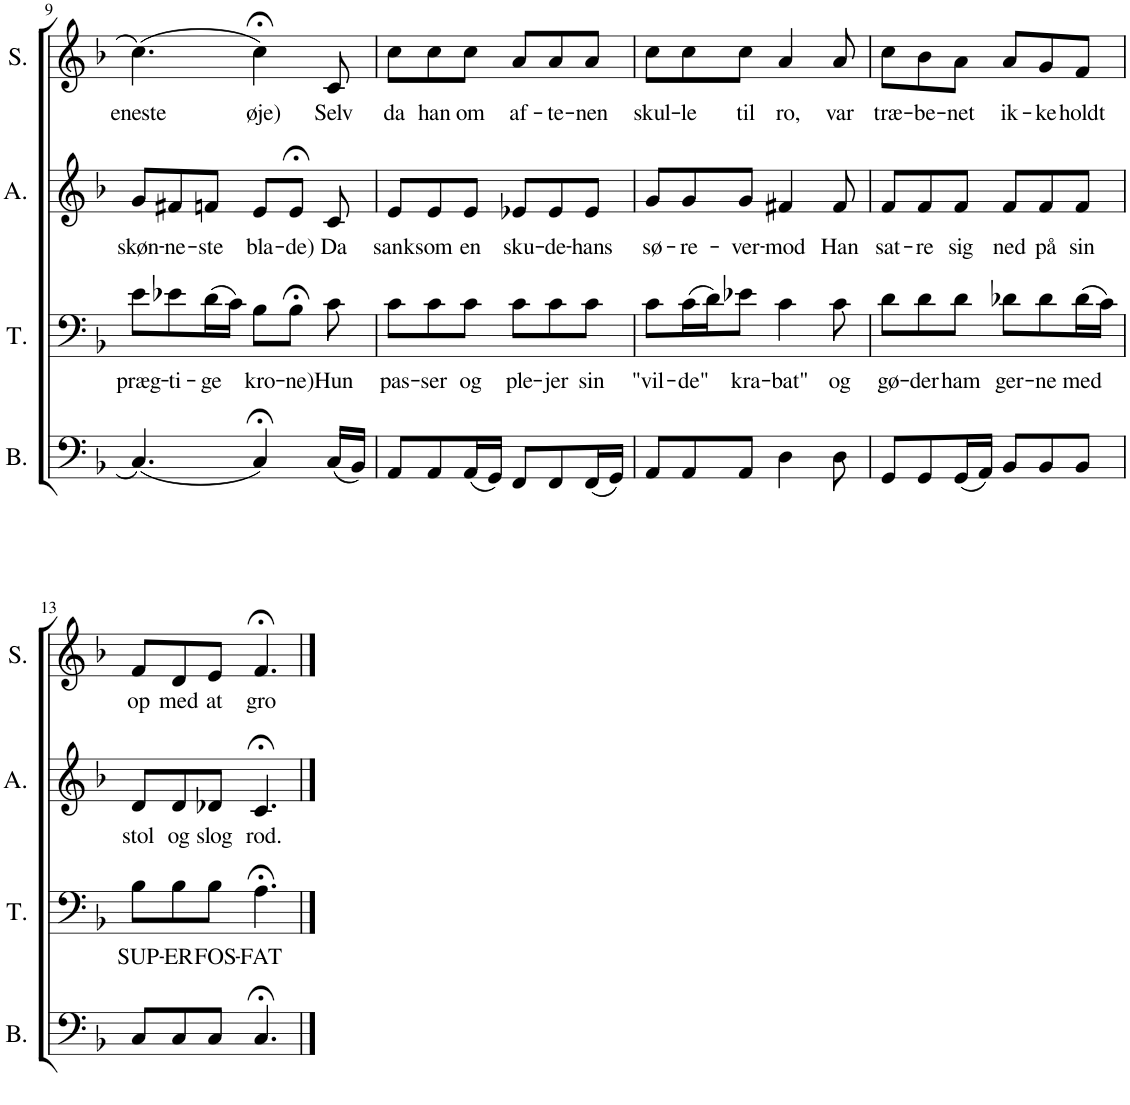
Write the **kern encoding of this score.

**kern	**kern	**text	**kern	**text	**kern	**text
*part4	*part3	*part3	*part2	*part2	*part1	*part1
*staff4	*staff3	*staff3	*staff2	*staff2	*staff1	*staff1
*I"Bass	*I"Tenor	*	*I"Alto	*	*I"Soprano	*
*I'B.	*I'T.	*	*I'A.	*	*I'S.	*
!!LO:PB:g=z
*clefF4	*clefF4	*	*clefG2	*	*clefG2	*
*k[b-]	*k[b-]	*	*k[b-]	*	*k[b-]	*
*M6/8	*M6/8	*	*M6/8	*	*M6/8	*
=9	=9	=9	=9	=9	=9	=9
!	!	!LO:LY:b	!	!LO:LY:b	!	!LO:LY:b
(4.C/	8e\L	præg-	8g/L	skøn-	(4.cc\	eneste
!	!	!LO:LY:b	!	!LO:LY:b	!	!
.	8e-X\	-ti-	8f#X/	-ne-	.	.
!	!	!LO:LY:b	!	!LO:LY:b	!	!
.	(16d\L	-ge	8fn/J	-ste	.	.
.	16c\JJ)	.	.	.	.	.
!	!	!LO:LY:b	!	!LO:LY:b	!	!LO:LY:b
4C;</)	8B-\L	kro-	8e/L	bla-	4cc;<\)	øje)
!	!	!LO:LY:b	!	!LO:LY:b	!	!
.	8B-;<\J	-ne)	8e;</J	-de)	.	.
!	!	!LO:LY:b	!	!LO:LY:b	!	!LO:LY:b
(16C/LL	8c\	Hun	8c/	Da	8c/	Selv
16BB-/JJ)	.	.	.	.	.	.
=10	=10	=10	=10	=10	=10	=10
!	!	!LO:LY:b	!	!LO:LY:b	!	!LO:LY:b
8AA/L	8c\L	pas-	8e/L	sank	8cc\L	da
!	!	!LO:LY:b	!	!LO:LY:b	!	!LO:LY:b
8AA/	8c\	-ser	8e/	som	8cc\	han
!	!	!LO:LY:b	!	!LO:LY:b	!	!LO:LY:b
(16AA/L	8c\J	og	8e/J	en	8cc\J	om
16GG/JJ)	.	.	.	.	.	.
!	!	!LO:LY:b	!	!LO:LY:b	!	!LO:LY:b
8FF/L	8c\L	ple-	8e-X/L	sku-	8a/L	af-
!	!	!LO:LY:b	!	!LO:LY:b	!	!LO:LY:b
8FF/	8c\	-jer	8e-/	-de-	8a/	-te-
!	!	!LO:LY:b	!	!LO:LY:b	!	!LO:LY:b
(16FF/L	8c\J	sin	8e-/J	-hans	8a/J	-nen
16GG/JJ)	.	.	.	.	.	.
=11	=11	=11	=11	=11	=11	=11
!	!	!LO:LY:b	!	!LO:LY:b	!	!LO:LY:b
8AA/L	8c\L	"vil-	8g/L	sø-	8cc\L	skul-
!	!	!LO:LY:b	!	!LO:LY:b	!	!LO:LY:b
8AA/	(16c\L	-de"	8g/	-re-	8cc\	-le
.	16d\J)	.	.	.	.	.
!	!	!LO:LY:b	!	!LO:LY:b	!	!LO:LY:b
8AA/J	8e-X\J	kra-	8g/J	-ver-	8cc\J	til
!	!	!LO:LY:b	!	!LO:LY:b	!	!LO:LY:b
4D\	4c\	-bat"	4f#X/	-mod	4a/	ro,
!	!	!LO:LY:b	!	!LO:LY:b	!	!LO:LY:b
8D\	8c\	og	8f#/	Han	8a/	var
=12	=12	=12	=12	=12	=12	=12
!	!	!LO:LY:b	!	!LO:LY:b	!	!LO:LY:b
8GG/L	8d\L	gø-	8f/L	sat-	8cc\L	træ-
!	!	!LO:LY:b	!	!LO:LY:b	!	!LO:LY:b
8GG/	8d\	-der	8f/	-re	8b-\	-be-
!	!	!LO:LY:b	!	!LO:LY:b	!	!LO:LY:b
(16GG/L	8d\J	ham	8f/J	sig	8a\J	-net
16AA/JJ)	.	.	.	.	.	.
!	!	!LO:LY:b	!	!LO:LY:b	!	!LO:LY:b
8BB-/L	8d-X\L	ger-	8f/L	ned	8a/L	ik-
!	!	!LO:LY:b	!	!LO:LY:b	!	!LO:LY:b
8BB-/	8d-\	-ne	8f/	på	8g/	-ke
!	!	!LO:LY:b	!	!LO:LY:b	!	!LO:LY:b
8BB-/J	(16d-\L	med	8f/J	sin	8f/J	holdt
.	16c\JJ)	.	.	.	.	.
!!LO:LB:g=z
=13	=13	=13	=13	=13	=13	=13
!	!	!LO:LY:b	!	!LO:LY:b	!	!LO:LY:b
8C/L	8B-\L	SUP-	8d/L	stol	8f/L	op
!	!	!LO:LY:b	!	!LO:LY:b	!	!LO:LY:b
8C/	8B-\	-ER	8d/	og	8d/	med
!	!	!LO:LY:b	!	!LO:LY:b	!	!LO:LY:b
8C/J	8B-\J	FOS-	8d-X/J	slog	8e/J	at
!	!	!LO:LY:b	!	!LO:LY:b	!	!LO:LY:b
4.C;</	4.A;<\	-FAT	4.c;</	rod.	4.f;</	gro
==	==	==	==	==	==	==
*-	*-	*-	*-	*-	*-	*-
